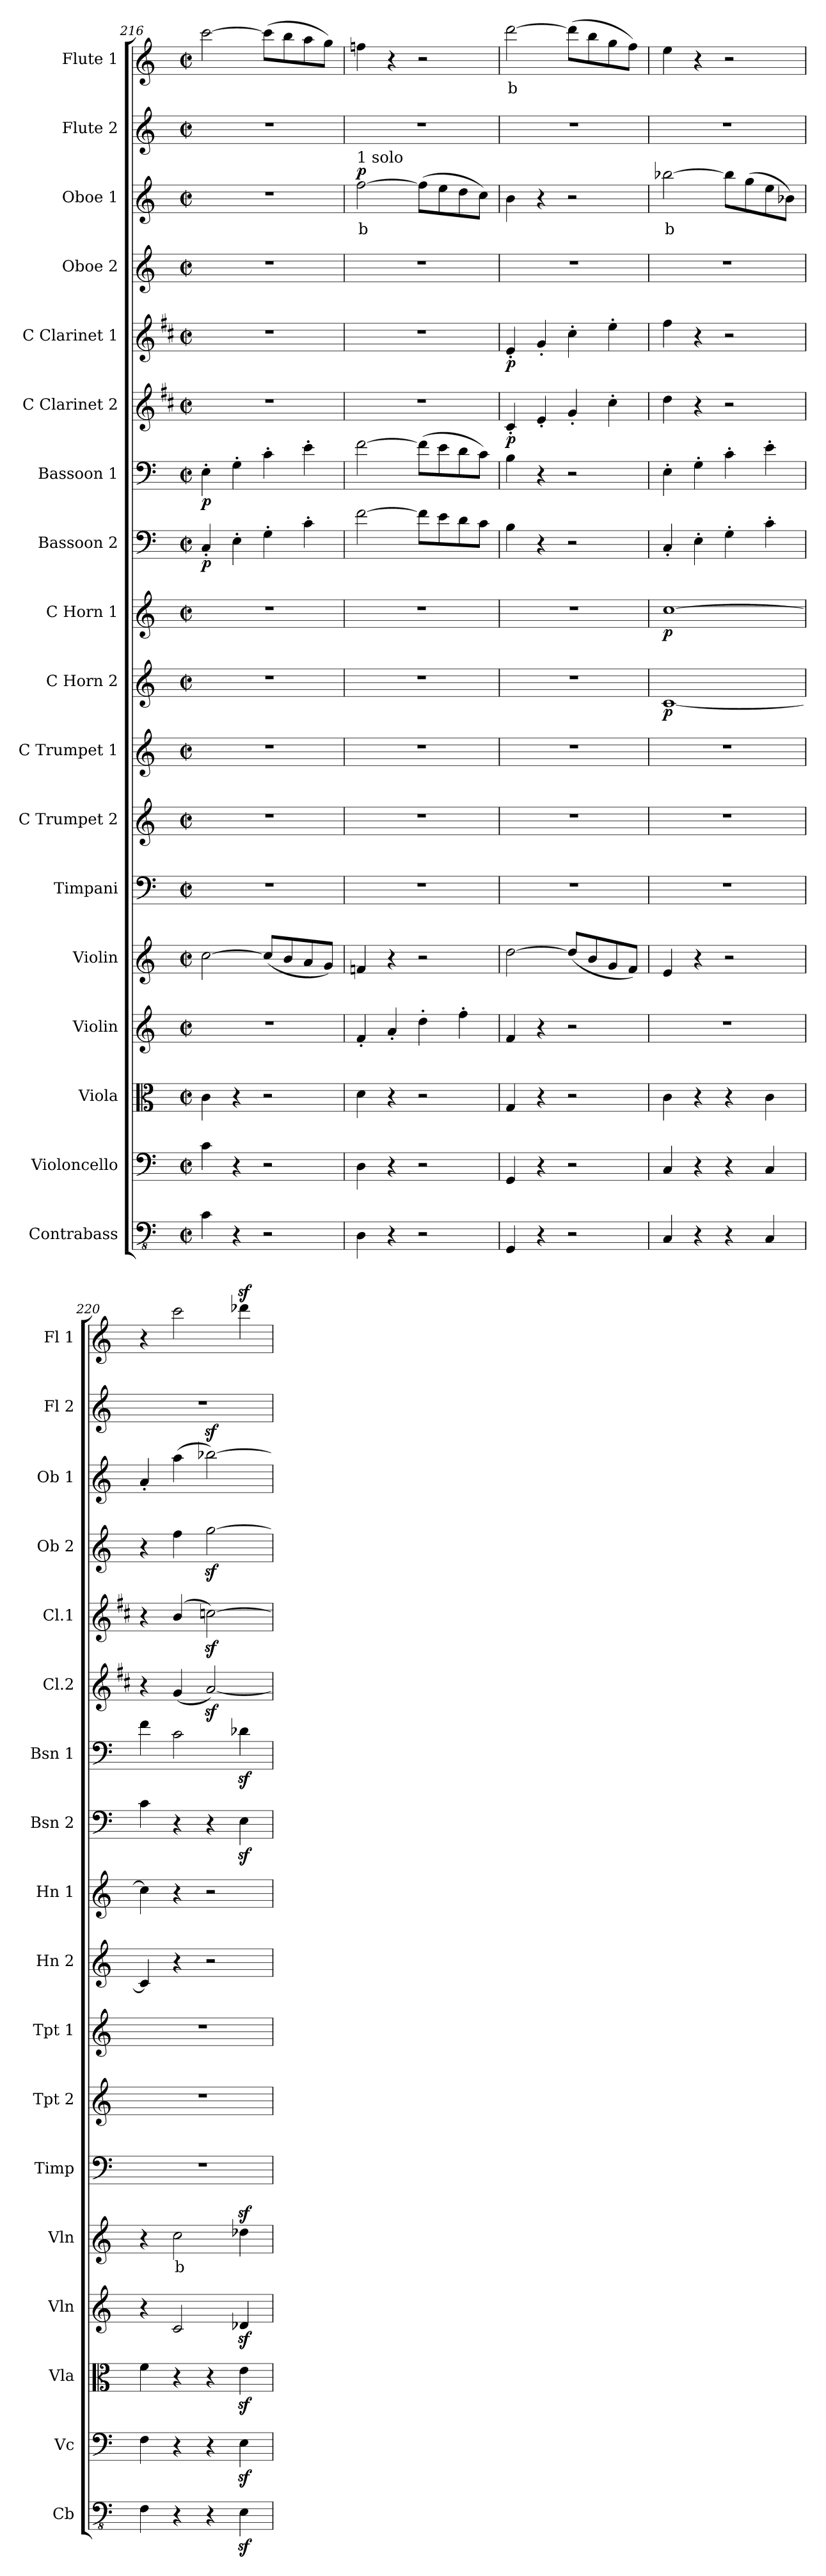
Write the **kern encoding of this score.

**kern	**kern	**kern	**kern	**kern	**text	**kern	**kern	**kern	**kern	**dynam	**kern	**dynam	**kern	**dynam	**kern	**dynam	**kern	**dynam	**kern	**dynam	**kern	**kern	**text	**dynam	**kern	**kern	**text
*part18	*part17	*part16	*part15	*part14	*part14	*part13	*part12	*part11	*part10	*part10	*part9	*part9	*part8	*part8	*part7	*part7	*part6	*part6	*part5	*part5	*part4	*part3	*part3	*part3	*part2	*part1	*part1
*staff18	*staff17	*staff16	*staff15	*staff14	*staff14	*staff13	*staff12	*staff11	*staff10	*staff10	*staff9	*staff9	*staff8	*staff8	*staff7	*staff7	*staff6	*staff6	*staff5	*staff5	*staff4	*staff3	*staff3	*staff3	*staff2	*staff1	*staff1
*I"Contrabass	*I"Violoncello	*I"Viola	*I"Violin	*I"Violin	*	*I"Timpani	*I"C Trumpet 2	*I"C Trumpet 1	*I"C Horn 2	*	*I"C Horn 1	*	*I"Bassoon 2	*	*I"Bassoon 1	*	*I"C Clarinet 2	*	*I"C Clarinet 1	*	*I"Oboe 2	*I"Oboe 1	*	*	*I"Flute 2	*I"Flute 1	*
*I'Cb	*I'Vc	*I'Vla	*I'Vln	*I'Vln	*	*I'Timp	*I'Tpt 2	*I'Tpt 1	*I'Hn 2	*	*I'Hn 1	*	*I'Bsn 2	*	*I'Bsn 1	*	*I'Cl.2	*	*I'Cl.1	*	*I'Ob 2	*I'Ob 1	*	*	*I'Fl 2	*I'Fl 1	*
!!LO:PB:g=z
*clefFv4	*clefF4	*clefC3	*clefG2	*clefG2	*	*clefF4	*clefG2	*clefG2	*clefG2	*	*clefG2	*	*clefF4	*	*clefF4	*	*clefG2	*	*clefG2	*	*clefG2	*clefG2	*	*	*clefG2	*clefG2	*
*	*	*	*	*	*	*	*	*	*ITrd7c12	*	*ITrd7c12	*	*	*	*	*	*ITrd1c2	*	*ITrd1c2	*	*	*	*	*	*	*	*
*k[]	*k[]	*k[]	*k[]	*k[]	*	*k[]	*k[]	*k[]	*k[]	*	*k[]	*	*k[]	*	*k[]	*	*k[]	*	*k[]	*	*k[]	*k[]	*	*	*k[]	*k[]	*
*M2/2	*M2/2	*M2/2	*M2/2	*M2/2	*	*M2/2	*M2/2	*M2/2	*M2/2	*	*M2/2	*	*M2/2	*	*M2/2	*	*M2/2	*	*M2/2	*	*M2/2	*M2/2	*	*	*M2/2	*M2/2	*
*met(c|)	*met(c|)	*met(c|)	*met(c|)	*met(c|)	*	*met(c|)	*met(c|)	*met(c|)	*met(c|)	*	*met(c|)	*	*met(c|)	*	*met(c|)	*	*met(c|)	*	*met(c|)	*	*met(c|)	*met(c|)	*	*	*met(c|)	*met(c|)	*
=216	=216	=216	=216	=216	=216	=216	=216	=216	=216	=216	=216	=216	=216	=216	=216	=216	=216	=216	=216	=216	=216	=216	=216	=216	=216	=216	=216
!	!	!	!	!	!	!	!	!	!	!	!	!	!	!LO:DY:b	!	!LO:DY:b	!	!	!	!	!	!	!	!	!	!	!
4C\	4c\	4c\	1r	[2cc\	.	1r	1r	1r	1r	.	1r	.	4C'/	p	4E'\	p	1r	.	1r	.	1r	1r	.	.	1r	[2ccc\	.
4r	4r	4r	.	.	.	.	.	.	.	.	.	.	4E'\	.	4G'\	.	.	.	.	.	.	.	.	.	.	.	.
2r	2r	2r	.	(<8cc/L]	.	.	.	.	.	.	.	.	4G'\	.	4c'\	.	.	.	.	.	.	.	.	.	.	(>8ccc\L]	.
.	.	.	.	8b/	.	.	.	.	.	.	.	.	.	.	.	.	.	.	.	.	.	.	.	.	.	8bb\	.
.	.	.	.	8a/	.	.	.	.	.	.	.	.	4c'\	.	4e'\	.	.	.	.	.	.	.	.	.	.	8aa\	.
.	.	.	.	8g/J)	.	.	.	.	.	.	.	.	.	.	.	.	.	.	.	.	.	.	.	.	.	8gg\J)	.
=217	=217	=217	=217	=217	=217	=217	=217	=217	=217	=217	=217	=217	=217	=217	=217	=217	=217	=217	=217	=217	=217	=217	=217	=217	=217	=217	=217
!	!	!	!	!	!	!	!	!	!	!	!	!	!	!	!	!	!	!	!	!	!	!LO:TX:a:t=1 solo	!	!	!	!	!
!	!	!	!	!	!	!	!	!	!	!	!	!	!	!	!	!	!	!	!	!	!	!	!LO:LY:b:color=#FF0000	!LO:DY:b	!	!	!
4DD\	4D\	4d\	4f'/	4fn/	.	1r	1r	1r	1r	.	1r	.	[2f\	.	[2f\	.	1r	.	1r	.	1r	[2ff\	b	p	1r	4ffn\	.
4r	4r	4r	4a'/	4r	.	.	.	.	.	.	.	.	.	.	.	.	.	.	.	.	.	.	.	.	.	4r	.
2r	2r	2r	4dd'\	2r	.	.	.	.	.	.	.	.	8f\L]	.	(>8f\L]	.	.	.	.	.	.	(>8ff\L]	.	.	.	2r	.
.	.	.	.	.	.	.	.	.	.	.	.	.	8e\	.	8e\	.	.	.	.	.	.	8ee\	.	.	.	.	.
.	.	.	4ff'\	.	.	.	.	.	.	.	.	.	8d\	.	8d\	.	.	.	.	.	.	8dd\	.	.	.	.	.
.	.	.	.	.	.	.	.	.	.	.	.	.	8c\J	.	8c\J)	.	.	.	.	.	.	8cc\J)	.	.	.	.	.
=218	=218	=218	=218	=218	=218	=218	=218	=218	=218	=218	=218	=218	=218	=218	=218	=218	=218	=218	=218	=218	=218	=218	=218	=218	=218	=218	=218
!	!	!	!	!	!	!	!	!	!	!	!	!	!	!	!	!	!	!LO:DY:b	!	!LO:DY:b	!	!	!	!	!	!	!LO:LY:b:color=#FF0000
4GGG/	4GG/	4G/	4f/	[2dd\	.	1r	1r	1r	1r	.	1r	.	4B\	.	4B\	.	4B'/	p	4d'/	p	1r	4b\	.	.	1r	[2ddd\	b
4r	4r	4r	4r	.	.	.	.	.	.	.	.	.	4r	.	4r	.	4d'/	.	4f'/	.	.	4r	.	.	.	.	.
2r	2r	2r	2r	(<8dd/L]	.	.	.	.	.	.	.	.	2r	.	2r	.	4f'/	.	4b'\	.	.	2r	.	.	.	(>8ddd\L]	.
.	.	.	.	8b/	.	.	.	.	.	.	.	.	.	.	.	.	.	.	.	.	.	.	.	.	.	8bb\	.
.	.	.	.	8g/	.	.	.	.	.	.	.	.	.	.	.	.	4b'\	.	4dd'\	.	.	.	.	.	.	8gg\	.
.	.	.	.	8f/J)	.	.	.	.	.	.	.	.	.	.	.	.	.	.	.	.	.	.	.	.	.	8ff\J)	.
=219	=219	=219	=219	=219	=219	=219	=219	=219	=219	=219	=219	=219	=219	=219	=219	=219	=219	=219	=219	=219	=219	=219	=219	=219	=219	=219	=219
!	!	!	!	!	!	!	!	!	!	!LO:DY:b	!	!LO:DY:b	!	!	!	!	!	!	!	!	!	!	!LO:LY:b:color=#FF0000	!	!	!	!
4CC/	4C/	4c\	1r	4e/	.	1r	1r	1r	[1C	p	[1c	p	4C'/	.	4E'\	.	4cc\	.	4ee\	.	1r	[2bb-X\	b	.	1r	4ee\	.
4r	4r	4r	.	4r	.	.	.	.	.	.	.	.	4E'\	.	4G'\	.	4r	.	4r	.	.	.	.	.	.	4r	.
4r	4r	4r	.	2r	.	.	.	.	.	.	.	.	4G'\	.	4c'\	.	2r	.	2r	.	.	8bb-\L]	.	.	.	2r	.
.	.	.	.	.	.	.	.	.	.	.	.	.	.	.	.	.	.	.	.	.	.	(>8gg\	.	.	.	.	.
4CC/	4C/	4c\	.	.	.	.	.	.	.	.	.	.	4c'\	.	4e'\	.	.	.	.	.	.	8ee\	.	.	.	.	.
.	.	.	.	.	.	.	.	.	.	.	.	.	.	.	.	.	.	.	.	.	.	8b-X\J)	.	.	.	.	.
=220	=220	=220	=220	=220	=220	=220	=220	=220	=220	=220	=220	=220	=220	=220	=220	=220	=220	=220	=220	=220	=220	=220	=220	=220	=220	=220	=220
4FF\	4F\	4f\	4r	4r	.	1r	1r	1r	4C/]	.	4c\]	.	4c\	.	4f\	.	4r	.	4r	.	4r	4a'/	.	.	1r	4r	.
!	!	!	!	!	!LO:LY:b:color=#FF0000	!	!	!	!	!	!	!	!	!	!	!	!	!	!	!	!	!	!	!	!	!	!
4r	4r	4r	2c/	2cc\	b	.	.	.	4r	.	4r	.	4r	.	2c\	.	(<4f/	.	(>4a/	.	4ff\	(>4aa\	.	.	.	2ccc\	.
4r	4r	4r	.	.	.	.	.	.	2r	.	2r	.	4r	.	.	.	[2gz</)	.	[2b-Xz<\)	.	[2ggz<\	[2bb-Xz<\)	.	.	.	.	.
4EEz<\	4Ez<\	4ez<\	4d-Xz</	4dd-Xz<\	.	.	.	.	.	.	.	.	4Ez<\	.	4d-Xz<\	.	.	.	.	.	.	.	.	.	.	4ddd-Xz<\	.
=	=	=	=	=	=	=	=	=	=	=	=	=	=	=	=	=	=	=	=	=	=	=	=	=	=	=	=
*-	*-	*-	*-	*-	*-	*-	*-	*-	*-	*-	*-	*-	*-	*-	*-	*-	*-	*-	*-	*-	*-	*-	*-	*-	*-	*-	*-
